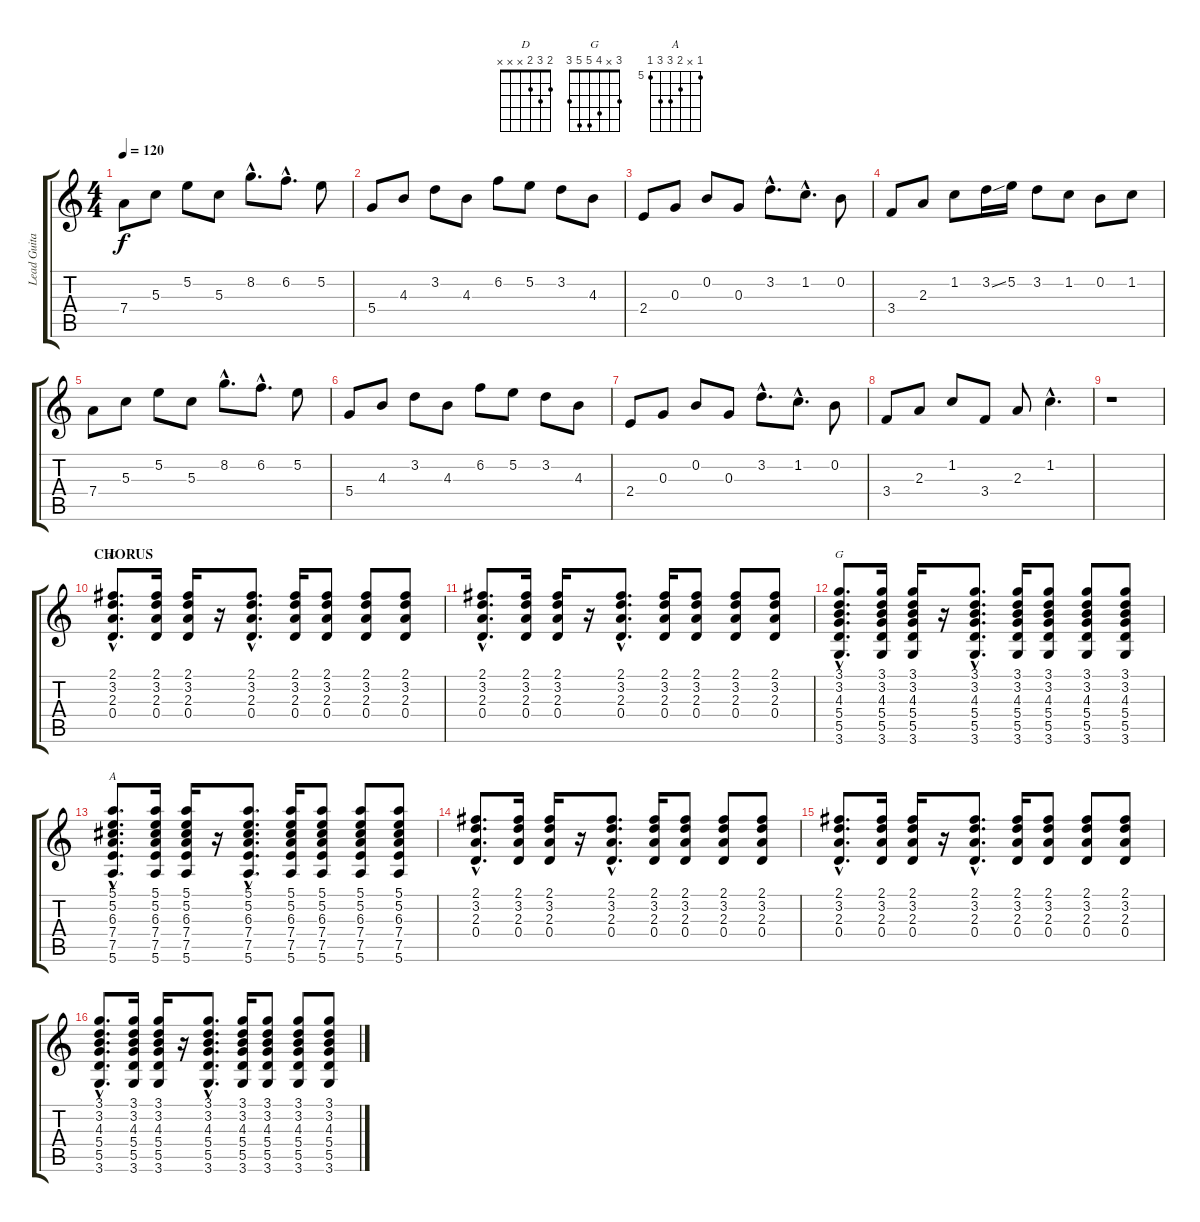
\track ("Lead Guitar" "Lead Guita") {instrument acousticguitarnylon}
\staff {score tabs}
\tuning (E4 B3 G3 D3 A2 E2) {hide}
\chord ("D" 2 3 2 x x x)
\chord ("G" 3 x 4 5 5 3)
\chord ("A" 5 x 6 7 7 5) {firstfret 5}
\ts (4 4)
\tempo 120
\clef g2
\ks c
7.4.8{dy f} 5.3.8 5.2.8 5.3.8 8.2{hac}.8{d} 6.2{hac}.8{d} 5.2.8 |
5.4.8 4.3.8 3.2.8 4.3.8 6.2.8 5.2.8 3.2.8 4.3.8 |
2.4.8 0.3.8 0.2.8 0.3.8 3.2{hac}.8{d} 1.2{hac}.8{d} 0.2.8 |
3.4.8 2.3.8 1.2.8 3.2{ss}.16 5.2.16 3.2.8 1.2.8 0.2.8 1.2.8 |
7.4.8 5.3.8 5.2.8 5.3.8 8.2{hac}.8{d} 6.2{hac}.8{d} 5.2.8 |
5.4.8 4.3.8 3.2.8 4.3.8 6.2.8 5.2.8 3.2.8 4.3.8 |
2.4.8 0.3.8 0.2.8 0.3.8 3.2{hac}.8{d} 1.2{hac}.8{d} 0.2.8 |
3.4.8 2.3.8 1.2.8 3.4.8 2.3.8 1.2{hac}.4{d} |
r.1 |
\section ("" "CHORUS")
(2.1{hac} 3.2{hac} 2.3{hac} 0.4{hac}).8{d ch "D"} (2.1 3.2 2.3 0.4).16 (2.1 3.2 2.3 0.4).16 r.16 (2.1{hac} 3.2{hac} 2.3{hac} 0.4{hac}).8{d} (2.1 3.2 2.3 0.4).16 (2.1 3.2 2.3 0.4).8 (2.1 3.2 2.3 0.4).8 (2.1 3.2 2.3 0.4).8 |
(2.1{hac} 3.2{hac} 2.3{hac} 0.4{hac}).8{d} (2.1 3.2 2.3 0.4).16 (2.1 3.2 2.3 0.4).16 r.16 (2.1{hac} 3.2{hac} 2.3{hac} 0.4{hac}).8{d} (2.1 3.2 2.3 0.4).16 (2.1 3.2 2.3 0.4).8 (2.1 3.2 2.3 0.4).8 (2.1 3.2 2.3 0.4).8 |
(3.1{hac} 3.2{hac} 4.3{hac} 5.4{hac} 5.5{hac} 3.6{hac}).8{d ch "G"} (3.1 3.2 4.3 5.4 5.5 3.6).16 (3.1 3.2 4.3 5.4 5.5 3.6).16 r.16 (3.1{hac} 3.2{hac} 4.3{hac} 5.4{hac} 5.5{hac} 3.6{hac}).8{d} (3.1 3.2 4.3 5.4 5.5 3.6).16 (3.1 3.2 4.3 5.4 5.5 3.6).8 (3.1 3.2 4.3 5.4 5.5 3.6).8 (3.1 3.2 4.3 5.4 5.5 3.6).8 |
(5.1{hac} 5.2{hac} 6.3{hac} 7.4{hac} 7.5{hac} 5.6{hac}).8{d ch "A"} (5.1 5.2 6.3 7.4 7.5 5.6).16 (5.1 5.2 6.3 7.4 7.5 5.6).16 r.16 (5.1{hac} 5.2{hac} 6.3{hac} 7.4{hac} 7.5{hac} 5.6{hac}).8{d} (5.1 5.2 6.3 7.4 7.5 5.6).16 (5.1 5.2 6.3 7.4 7.5 5.6).8 (5.1 5.2 6.3 7.4 7.5 5.6).8 (5.1 5.2 6.3 7.4 7.5 5.6).8 |
(2.1{hac} 3.2{hac} 2.3{hac} 0.4{hac}).8{d} (2.1 3.2 2.3 0.4).16 (2.1 3.2 2.3 0.4).16 r.16 (2.1{hac} 3.2{hac} 2.3{hac} 0.4{hac}).8{d} (2.1 3.2 2.3 0.4).16 (2.1 3.2 2.3 0.4).8 (2.1 3.2 2.3 0.4).8 (2.1 3.2 2.3 0.4).8 |
(2.1{hac} 3.2{hac} 2.3{hac} 0.4{hac}).8{d} (2.1 3.2 2.3 0.4).16 (2.1 3.2 2.3 0.4).16 r.16 (2.1{hac} 3.2{hac} 2.3{hac} 0.4{hac}).8{d} (2.1 3.2 2.3 0.4).16 (2.1 3.2 2.3 0.4).8 (2.1 3.2 2.3 0.4).8 (2.1 3.2 2.3 0.4).8 |
(3.1{hac} 3.2{hac} 4.3{hac} 5.4{hac} 5.5{hac} 3.6{hac}).8{d} (3.1 3.2 4.3 5.4 5.5 3.6).16 (3.1 3.2 4.3 5.4 5.5 3.6).16 r.16 (3.1{hac} 3.2{hac} 4.3{hac} 5.4{hac} 5.5{hac} 3.6{hac}).8{d} (3.1 3.2 4.3 5.4 5.5 3.6).16 (3.1 3.2 4.3 5.4 5.5 3.6).8 (3.1 3.2 4.3 5.4 5.5 3.6).8 (3.1 3.2 4.3 5.4 5.5 3.6).8
